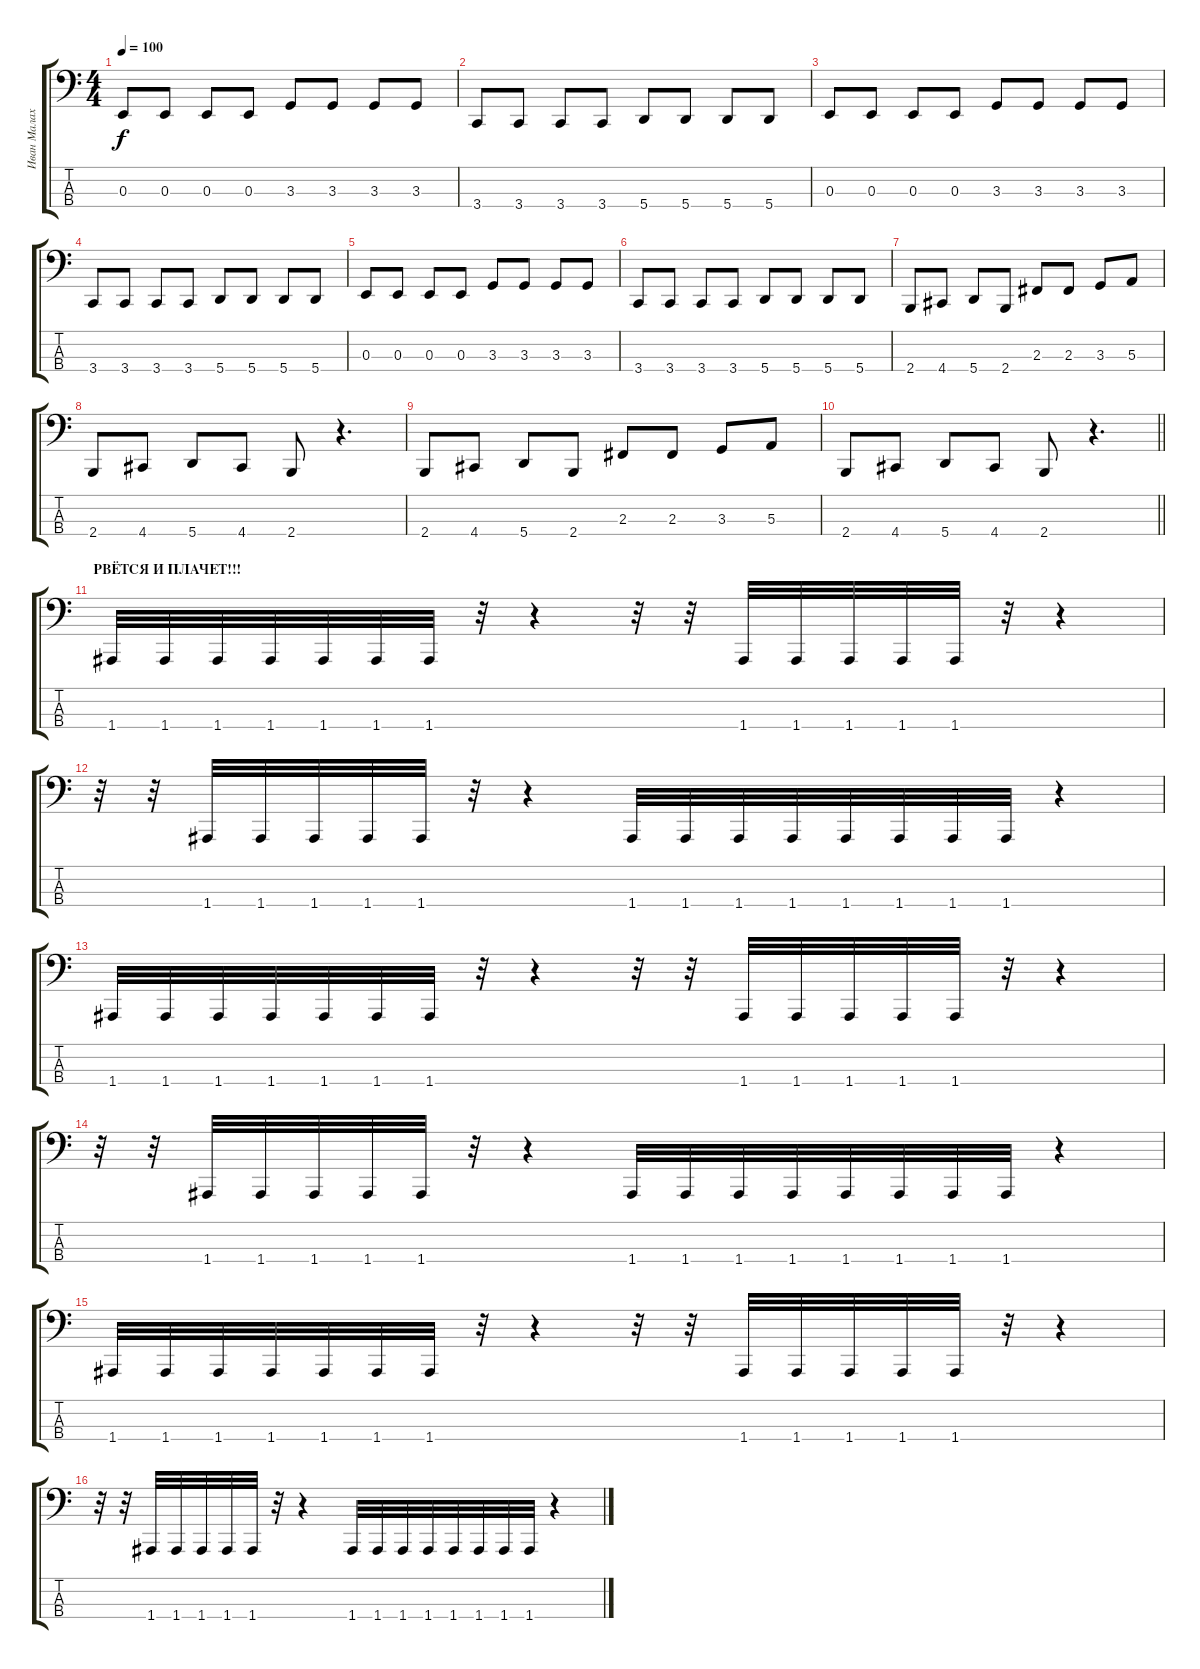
\track ("Иван Малахов" "Иван Малах") {instrument electricbasspick}
\staff {score tabs}
\tuning (D2 A1 E1 A0) {hide}
\ts (4 4)
\tempo 100
\clef f4
\ks c
0.3.8{dy f} 0.3.8 0.3.8 0.3.8 3.3.8 3.3.8 3.3.8 3.3.8 |
3.4.8 3.4.8 3.4.8 3.4.8 5.4.8 5.4.8 5.4.8 5.4.8 |
0.3.8 0.3.8 0.3.8 0.3.8 3.3.8 3.3.8 3.3.8 3.3.8 |
3.4.8 3.4.8 3.4.8 3.4.8 5.4.8 5.4.8 5.4.8 5.4.8 |
0.3.8 0.3.8 0.3.8 0.3.8 3.3.8 3.3.8 3.3.8 3.3.8 |
3.4.8 3.4.8 3.4.8 3.4.8 5.4.8 5.4.8 5.4.8 5.4.8 |
2.4.8 4.4.8 5.4.8 2.4.8 2.3.8 2.3.8 3.3.8 5.3.8 |
2.4.8 4.4.8 5.4.8 4.4.8 2.4.8 r.4{d} |
2.4.8 4.4.8 5.4.8 2.4.8 2.3.8 2.3.8 3.3.8 5.3.8 |
\barLineRight lightlight
2.4.8 4.4.8 5.4.8 4.4.8 2.4.8 r.4{d} |
\section ("" "РВЁТСЯ И ПЛАЧЕТ!!!")
1.4.32{instrument slapbass2} 1.4.32 1.4.32 1.4.32 1.4.32 1.4.32 1.4.32 r.32 r.4 r.32 r.32 1.4.32 1.4.32 1.4.32 1.4.32 1.4.32 r.32 r.4 |
r.32 r.32 1.4.32 1.4.32 1.4.32 1.4.32 1.4.32 r.32 r.4 1.4.32 1.4.32 1.4.32 1.4.32 1.4.32 1.4.32 1.4.32 1.4.32 r.4 |
1.4.32 1.4.32 1.4.32 1.4.32 1.4.32 1.4.32 1.4.32 r.32 r.4 r.32 r.32 1.4.32 1.4.32 1.4.32 1.4.32 1.4.32 r.32 r.4 |
r.32 r.32 1.4.32 1.4.32 1.4.32 1.4.32 1.4.32 r.32 r.4 1.4.32 1.4.32 1.4.32 1.4.32 1.4.32 1.4.32 1.4.32 1.4.32 r.4 |
1.4.32 1.4.32 1.4.32 1.4.32 1.4.32 1.4.32 1.4.32 r.32 r.4 r.32 r.32 1.4.32 1.4.32 1.4.32 1.4.32 1.4.32 r.32 r.4 |
r.32 r.32 1.4.32 1.4.32 1.4.32 1.4.32 1.4.32 r.32 r.4 1.4.32 1.4.32 1.4.32 1.4.32 1.4.32 1.4.32 1.4.32 1.4.32 r.4
